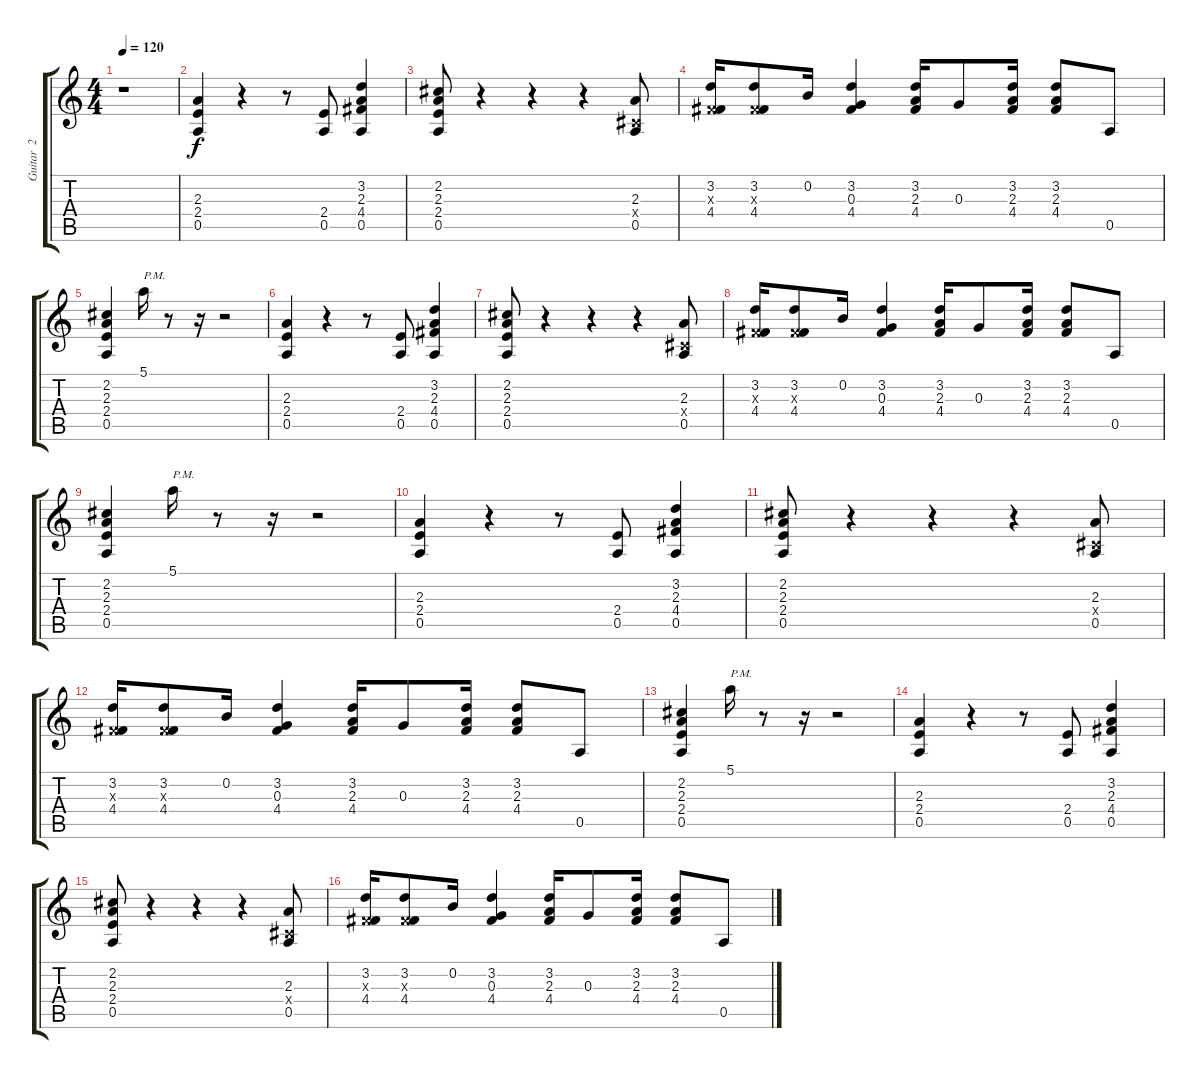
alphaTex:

\track ("Guitar  2" "Guitar  2") {instrument distortionguitar}
\staff {score tabs}
\tuning (E4 B3 G3 D3 A2 E2) {hide}
\ts (4 4)
\tempo 120
\clef g2
\ks c
r.1{dy f} |
(2.3 2.4 0.5).4 r.4 r.8 (2.4 0.5).8 (3.2 2.3 4.4 0.5).4 |
(2.2 2.3 2.4 0.5).8 r.4 r.4 r.4 (2.3 -1.4{x} 0.5).8 |
(3.2 -1.3{x} 4.4).16 (3.2 -1.3{x} 4.4).8 0.2.16 (3.2 0.3 4.4).4 (3.2 2.3 4.4).16 0.3.8 (3.2 2.3 4.4).16 (3.2 2.3 4.4).8 0.5.8 |
(2.2 2.3 2.4 0.5).4 5.1.16{txt "P.M."} r.8 r.16 r.2 |
(2.3 2.4 0.5).4 r.4 r.8 (2.4 0.5).8 (3.2 2.3 4.4 0.5).4 |
(2.2 2.3 2.4 0.5).8 r.4 r.4 r.4 (2.3 -1.4{x} 0.5).8 |
(3.2 -1.3{x} 4.4).16 (3.2 -1.3{x} 4.4).8 0.2.16 (3.2 0.3 4.4).4 (3.2 2.3 4.4).16 0.3.8 (3.2 2.3 4.4).16 (3.2 2.3 4.4).8 0.5.8 |
(2.2 2.3 2.4 0.5).4 5.1.16{txt "P.M."} r.8 r.16 r.2 |
(2.3 2.4 0.5).4 r.4 r.8 (2.4 0.5).8 (3.2 2.3 4.4 0.5).4 |
(2.2 2.3 2.4 0.5).8 r.4 r.4 r.4 (2.3 -1.4{x} 0.5).8 |
(3.2 -1.3{x} 4.4).16 (3.2 -1.3{x} 4.4).8 0.2.16 (3.2 0.3 4.4).4 (3.2 2.3 4.4).16 0.3.8 (3.2 2.3 4.4).16 (3.2 2.3 4.4).8 0.5.8 |
(2.2 2.3 2.4 0.5).4 5.1.16{txt "P.M."} r.8 r.16 r.2 |
(2.3 2.4 0.5).4 r.4 r.8 (2.4 0.5).8 (3.2 2.3 4.4 0.5).4 |
(2.2 2.3 2.4 0.5).8 r.4 r.4 r.4 (2.3 -1.4{x} 0.5).8 |
(3.2 -1.3{x} 4.4).16 (3.2 -1.3{x} 4.4).8 0.2.16 (3.2 0.3 4.4).4 (3.2 2.3 4.4).16 0.3.8 (3.2 2.3 4.4).16 (3.2 2.3 4.4).8 0.5.8
